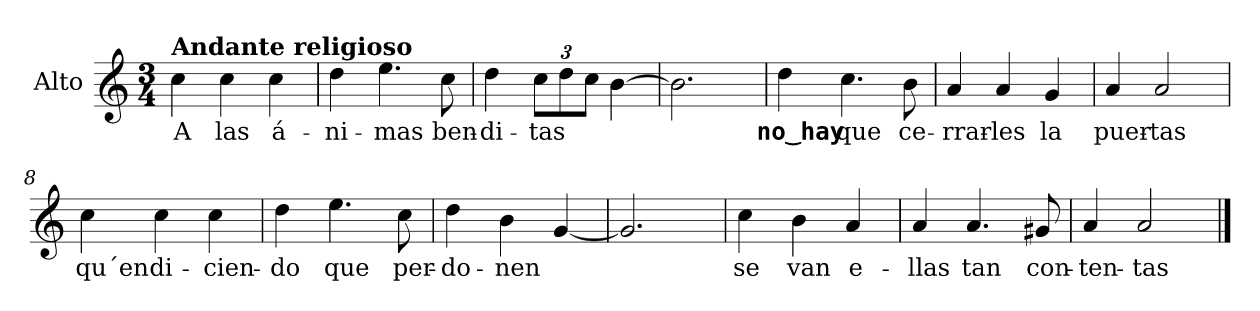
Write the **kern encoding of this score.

**kern	**text
*part1	*part1
*staff1	*staff1
*I"Alto	*
*I'A	*
*clefG2	*
*k[]	*
*a:	*
*M3/4	*
*MM76	*
=1	=1
!LO:TX:a:B:t=Andante religioso	!
!	!LO:LY:b
4cc\	A
!	!LO:LY:b
4cc\	las
!	!LO:LY:b
4cc\	á-
=2	=2
!	!LO:LY:b
4dd\	-ni-
!	!LO:LY:b
4.ee\	-mas
!	!LO:LY:b
8cc\	ben-
=3	=3
!	!LO:LY:b
4dd\	-di-
!	!LO:LY:b
12cc\L	-tas
12dd\	.
12cc\J	.
[4b\	.
=4	=4
2.b\]	.
=5	=5
!	!LO:LY:b
4dd\	no‿hay
!	!LO:LY:b
4.cc\	que
!	!LO:LY:b
8b\	ce-
=6	=6
!	!LO:LY:b
4a/	-rrar-
!	!LO:LY:b
4a/	-les
!	!LO:LY:b
4g/	la
=7	=7
!	!LO:LY:b
4a/	puer-
!	!LO:LY:b
2a/	-tas
!!LO:LB:g=z
=8	=8
!	!LO:LY:b
4cc\	qu´en
!	!LO:LY:b
4cc\	di-
!	!LO:LY:b
4cc\	-cien-
=9	=9
!	!LO:LY:b
4dd\	-do
!	!LO:LY:b
4.ee\	que
!	!LO:LY:b
8cc\	per-
=10	=10
!	!LO:LY:b
4dd\	-do-
!	!LO:LY:b
4b\	-nen
[4g/	.
=11	=11
2.g/]	.
=12	=12
!	!LO:LY:b
4cc\	se
!	!LO:LY:b
4b\	van
!	!LO:LY:b
4a/	e-
=13	=13
!	!LO:LY:b
4a/	-llas
!	!LO:LY:b
4.a/	tan
!	!LO:LY:b
8g#X/	con-
=14	=14
!	!LO:LY:b
4a/	-ten-
!	!LO:LY:b
2a/	-tas
==	==
*-	*-
